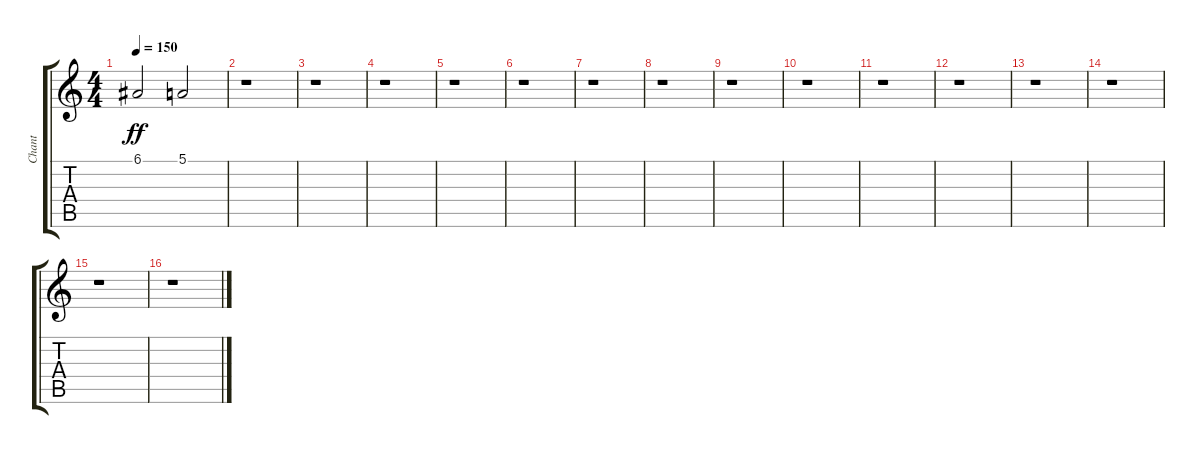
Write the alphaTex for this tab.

\track ("Chant" "Chant") {instrument sitar}
\staff {score tabs}
\tuning (E4 B3 G3 D3 A2 E2) {hide}
\ts (4 4)
\tempo 150
\clef g2
\ks c
6.1.2{dy ff} 5.1.2 |
r.1 |
r.1 |
r.1 |
r.1 |
r.1 |
r.1 |
r.1 |
r.1 |
r.1 |
r.1 |
r.1 |
r.1 |
r.1 |
r.1 |
r.1
